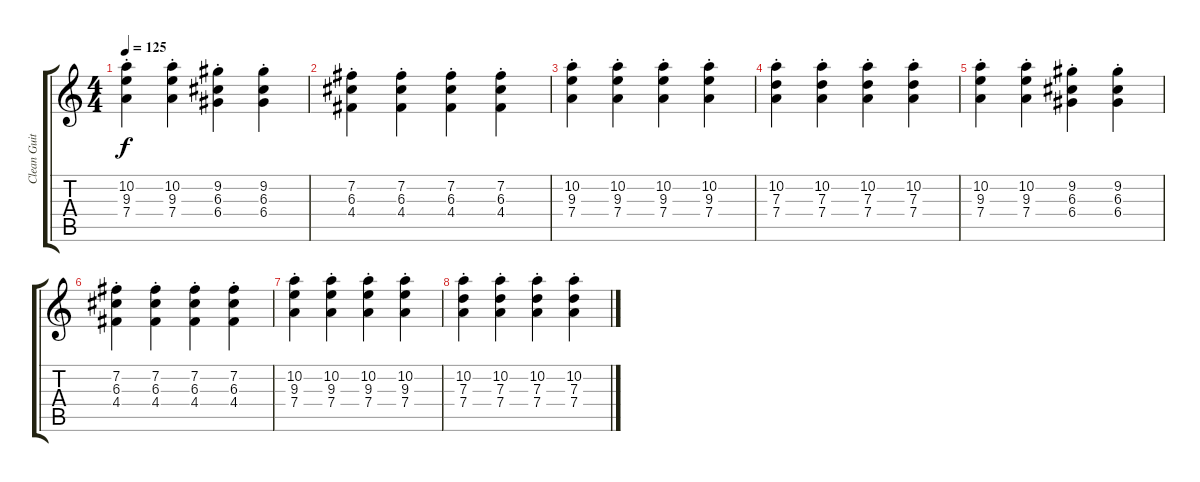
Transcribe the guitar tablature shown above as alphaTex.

\track ("Clean Guitar" "Clean Guit") {instrument electricguitarclean}
\staff {score tabs}
\tuning (E4 B3 G3 D3 A2 E2) {hide}
\ts (4 4)
\tempo 125
\clef g2
\ks c
(10.2{st} 9.3{st} 7.4{st}).4{dy f} (10.2{st} 9.3{st} 7.4{st}).4 (9.2{st} 6.3{st} 6.4{st}).4 (9.2{st} 6.3{st} 6.4{st}).4 |
(7.2{st} 6.3{st} 4.4{st}).4 (7.2{st} 6.3{st} 4.4{st}).4 (7.2{st} 6.3{st} 4.4{st}).4 (7.2{st} 6.3{st} 4.4{st}).4 |
(10.2{st} 9.3{st} 7.4{st}).4 (10.2{st} 9.3{st} 7.4{st}).4 (10.2{st} 9.3{st} 7.4{st}).4 (10.2{st} 9.3{st} 7.4{st}).4 |
(10.2{st} 7.3{st} 7.4{st}).4{volume 0} (10.2{st} 7.3{st} 7.4{st}).4 (10.2{st} 7.3{st} 7.4{st}).4 (10.2{st} 7.3{st} 7.4{st}).4 |
(10.2{st} 9.3{st} 7.4{st}).4 (10.2{st} 9.3{st} 7.4{st}).4 (9.2{st} 6.3{st} 6.4{st}).4 (9.2{st} 6.3{st} 6.4{st}).4 |
(7.2{st} 6.3{st} 4.4{st}).4 (7.2{st} 6.3{st} 4.4{st}).4 (7.2{st} 6.3{st} 4.4{st}).4 (7.2{st} 6.3{st} 4.4{st}).4 |
(10.2{st} 9.3{st} 7.4{st}).4 (10.2{st} 9.3{st} 7.4{st}).4 (10.2{st} 9.3{st} 7.4{st}).4 (10.2{st} 9.3{st} 7.4{st}).4 |
(10.2{st} 7.3{st} 7.4{st}).4 (10.2{st} 7.3{st} 7.4{st}).4 (10.2{st} 7.3{st} 7.4{st}).4 (10.2{st} 7.3{st} 7.4{st}).4
